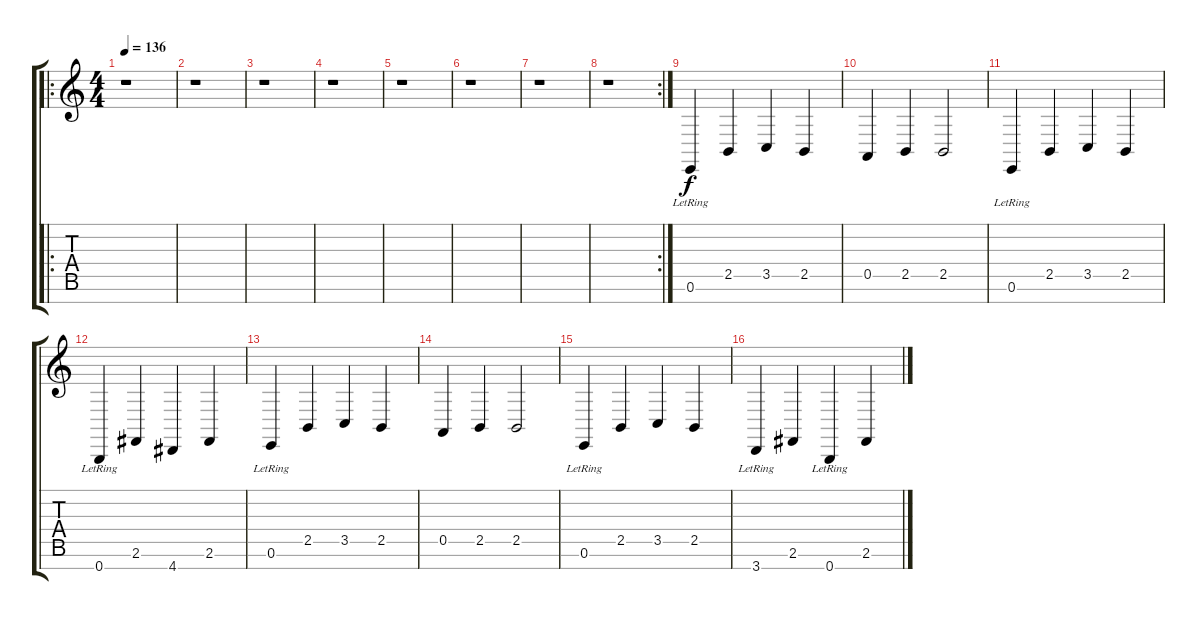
\track "" {instrument choiraahs}
\staff {score tabs}
\tuning (E4 B3 G3 D3 A2 E2 B1) {hide}
\ro
\ts (4 4)
\tempo 136
\clef g2
\ks c
r.1{dy f} |
r.1 |
r.1 |
r.1 |
r.1 |
r.1 |
r.1 |
\rc 2
r.1 |
0.6{lr}.4 2.5.4 3.5.4 2.5.4 |
0.5.4 2.5.4 2.5.2 |
0.6{lr}.4 2.5.4 3.5.4 2.5.4 |
0.7{lr}.4 2.6.4 4.7.4 2.6.4 |
0.6{lr}.4 2.5.4 3.5.4 2.5.4 |
0.5.4 2.5.4 2.5.2 |
0.6{lr}.4 2.5.4 3.5.4 2.5.4 |
3.7{lr}.4 2.6.4 0.7{lr}.4 2.6.4
